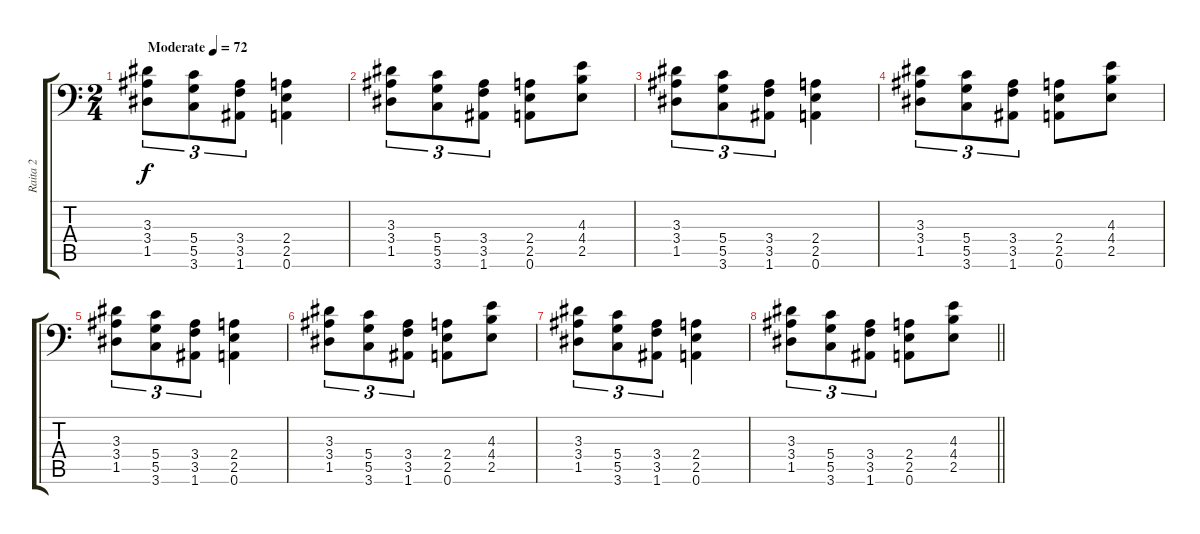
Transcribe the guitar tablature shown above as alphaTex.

\track ("Raita 2" "Raita 2") {instrument distortionguitar}
\staff {score tabs}
\tuning (A3 E3 C3 G2 D2 A1) {hide}
\ts (2 4)
\tempo (72 "Moderate")
\clef f4
\ks c
(3.3 3.4 1.5).8{tu (3 2) dy f instrument distortionguitar} (5.4 5.5 3.6).8{tu (3 2)} (3.4 3.5 1.6).8{tu (3 2)} (2.4 2.5 0.6).4 |
(3.3 3.4 1.5).8{tu (3 2)} (5.4 5.5 3.6).8{tu (3 2)} (3.4 3.5 1.6).8{tu (3 2)} (2.4 2.5 0.6).8 (4.3 4.4 2.5).8 |
(3.3 3.4 1.5).8{tu (3 2)} (5.4 5.5 3.6).8{tu (3 2)} (3.4 3.5 1.6).8{tu (3 2)} (2.4 2.5 0.6).4 |
(3.3 3.4 1.5).8{tu (3 2)} (5.4 5.5 3.6).8{tu (3 2)} (3.4 3.5 1.6).8{tu (3 2)} (2.4 2.5 0.6).8 (4.3 4.4 2.5).8 |
(3.3 3.4 1.5).8{tu (3 2)} (5.4 5.5 3.6).8{tu (3 2)} (3.4 3.5 1.6).8{tu (3 2)} (2.4 2.5 0.6).4 |
(3.3 3.4 1.5).8{tu (3 2)} (5.4 5.5 3.6).8{tu (3 2)} (3.4 3.5 1.6).8{tu (3 2)} (2.4 2.5 0.6).8 (4.3 4.4 2.5).8 |
(3.3 3.4 1.5).8{tu (3 2)} (5.4 5.5 3.6).8{tu (3 2)} (3.4 3.5 1.6).8{tu (3 2)} (2.4 2.5 0.6).4 |
\barLineRight lightlight
(3.3 3.4 1.5).8{tu (3 2)} (5.4 5.5 3.6).8{tu (3 2)} (3.4 3.5 1.6).8{tu (3 2)} (2.4 2.5 0.6).8 (4.3 4.4 2.5).8
